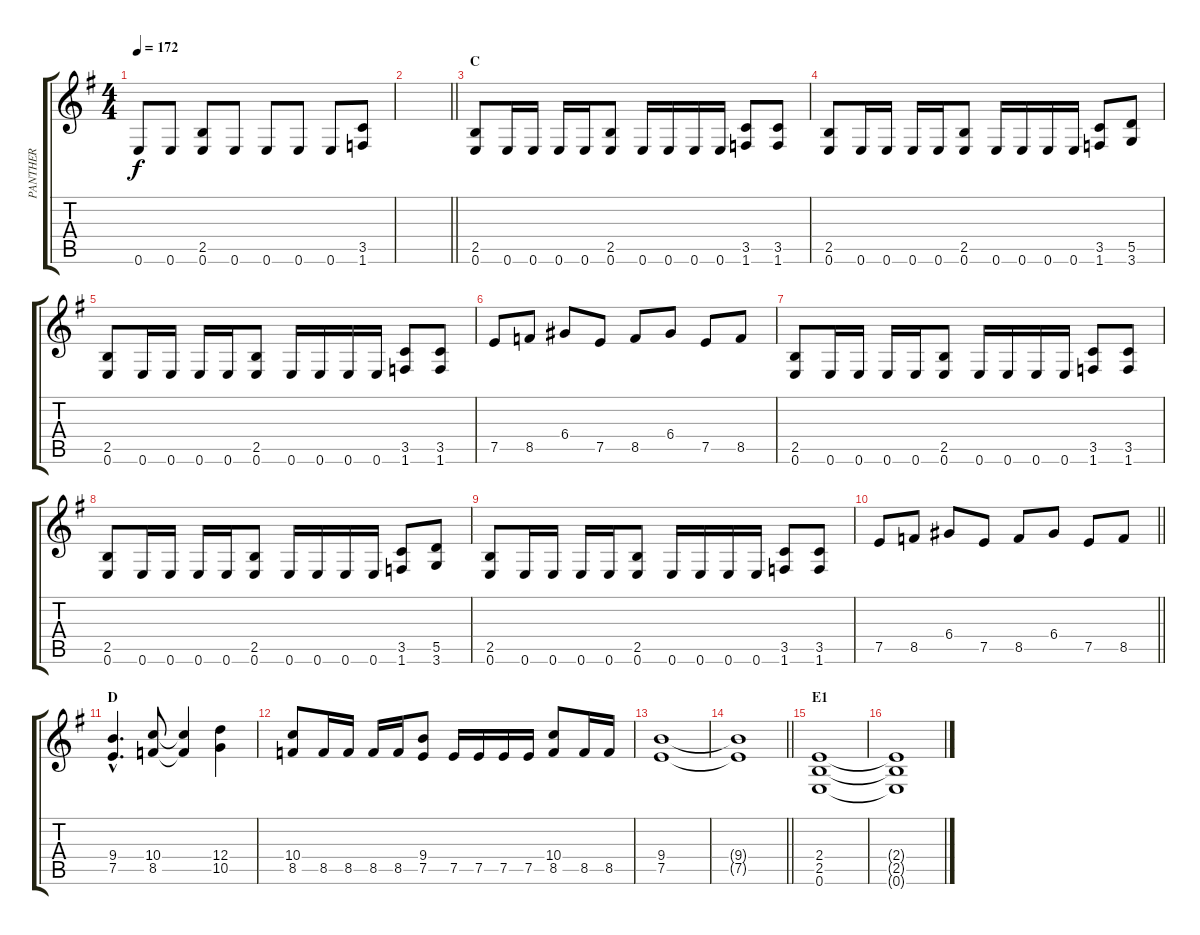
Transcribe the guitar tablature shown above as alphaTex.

\track ("PANTHER" "PANTHER") {instrument overdrivenguitar}
\staff {score tabs}
\tuning (E4 B3 G3 D3 A2 E2) {hide}
\ts (4 4)
\tempo 172
\clef g2
\ks g
0.6.8{dy f} 0.6.8 (2.5 0.6).8 0.6.8 0.6.8 0.6.8 0.6.8 (3.5 1.6).8 |
\barLineRight lightlight
|
\section ("" "C")
(2.5 0.6).8 0.6.16 0.6.16 0.6.16 0.6.16 (2.5 0.6).8 0.6.16 0.6.16 0.6.16 0.6.16 (3.5 1.6).8 (3.5 1.6).8 |
(2.5 0.6).8 0.6.16 0.6.16 0.6.16 0.6.16 (2.5 0.6).8 0.6.16 0.6.16 0.6.16 0.6.16 (3.5 1.6).8 (5.5 3.6).8 |
(2.5 0.6).8 0.6.16 0.6.16 0.6.16 0.6.16 (2.5 0.6).8 0.6.16 0.6.16 0.6.16 0.6.16 (3.5 1.6).8 (3.5 1.6).8 |
7.5.8 8.5.8 6.4.8 7.5.8 8.5.8 6.4.8 7.5.8 8.5.8 |
(2.5 0.6).8 0.6.16 0.6.16 0.6.16 0.6.16 (2.5 0.6).8 0.6.16 0.6.16 0.6.16 0.6.16 (3.5 1.6).8 (3.5 1.6).8 |
(2.5 0.6).8 0.6.16 0.6.16 0.6.16 0.6.16 (2.5 0.6).8 0.6.16 0.6.16 0.6.16 0.6.16 (3.5 1.6).8 (5.5 3.6).8 |
(2.5 0.6).8 0.6.16 0.6.16 0.6.16 0.6.16 (2.5 0.6).8 0.6.16 0.6.16 0.6.16 0.6.16 (3.5 1.6).8 (3.5 1.6).8 |
\barLineRight lightlight
7.5.8 8.5.8 6.4.8 7.5.8 8.5.8 6.4.8 7.5.8 8.5.8 |
\section ("" "D")
(9.4{hac} 7.5{hac}).4{d} (10.4 8.5).8 (10.4{t} 8.5{t}).4 (12.4 10.5).4 |
(10.4 8.5).8 8.5.16 8.5.16 8.5.16 8.5.16 (9.4 7.5).8 7.5.16 7.5.16 7.5.16 7.5.16 (10.4 8.5).8 8.5.16 8.5.16 |
(9.4 7.5).1 |
\barLineRight lightlight
(9.4{t} 7.5{t}).1 |
\section ("" "E1")
(2.4 2.5 0.6).1 |
(2.4{t} 2.5{t} 0.6{t}).1
